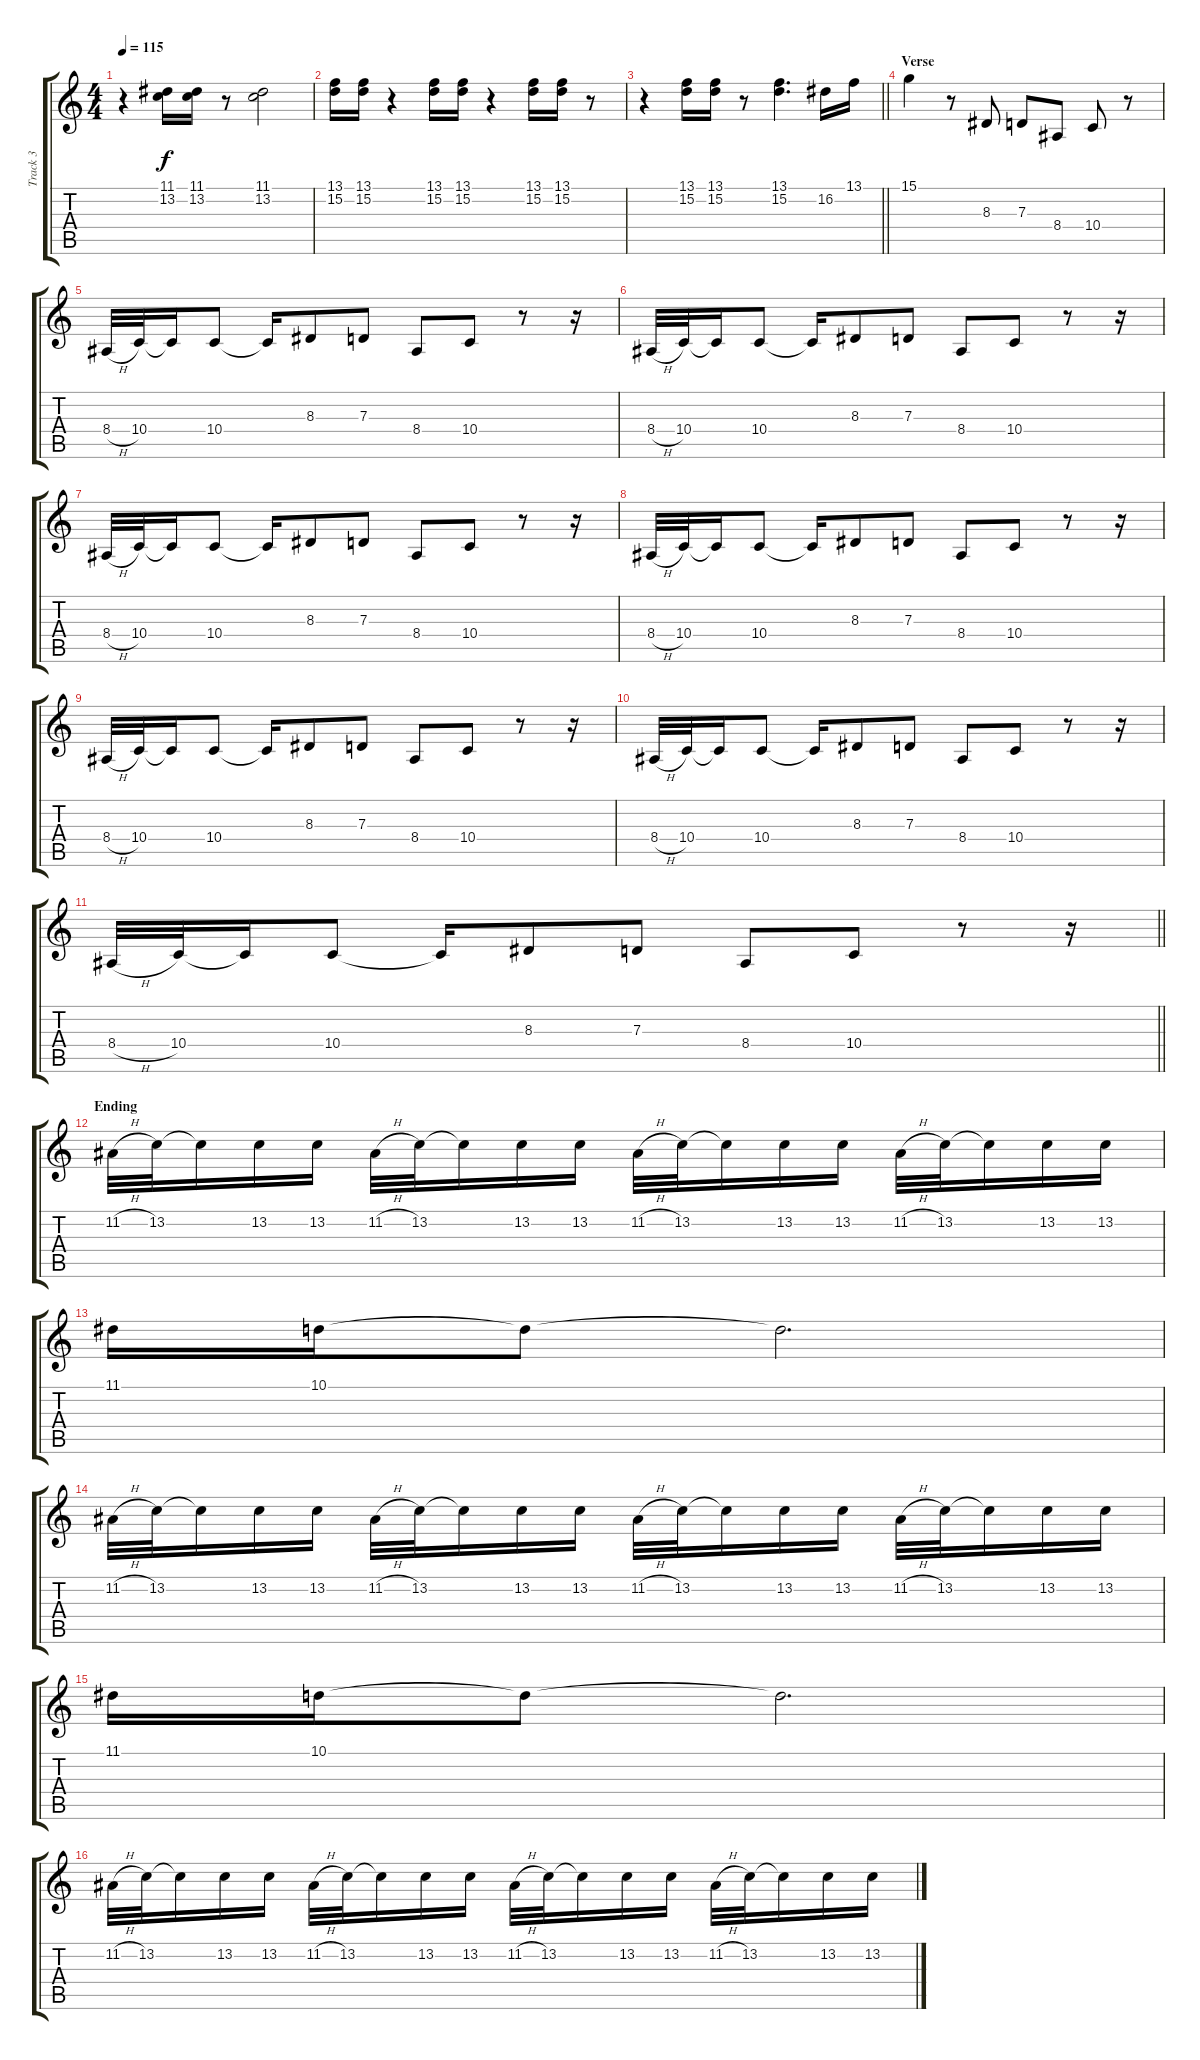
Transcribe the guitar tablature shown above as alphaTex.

\track ("Track 3" "Track 3") {instrument altosax}
\staff {score tabs}
\tuning (E4 B3 G3 D3 A2 E2) {hide}
\ts (4 4)
\tempo 115
\clef g2
\ks c
r.4{dy f} (11.1 13.2).16 (11.1 13.2).16 r.8 (11.1 13.2).2 |
(13.1 15.2).16 (13.1 15.2).16 r.4 (13.1 15.2).16 (13.1 15.2).16 r.4 (13.1 15.2).16 (13.1 15.2).16 r.8 |
\barLineRight lightlight
r.4 (13.1 15.2).16 (13.1 15.2).16 r.8 (13.1 15.2).4{d} 16.2.16 13.1.16 |
\section ("" "Verse")
15.1.4 r.8 8.3.8 7.3.8 8.4.8 10.4.8 r.8 |
8.4{h}.32 10.4.32 10.4{t}.16 10.4.8 10.4{t}.16 8.3.8 7.3.8 8.4.8 10.4.8 r.8 r.16 |
8.4{h}.32 10.4.32 10.4{t}.16 10.4.8 10.4{t}.16 8.3.8 7.3.8 8.4.8 10.4.8 r.8 r.16 |
8.4{h}.32 10.4.32 10.4{t}.16 10.4.8 10.4{t}.16 8.3.8 7.3.8 8.4.8 10.4.8 r.8 r.16 |
8.4{h}.32 10.4.32 10.4{t}.16 10.4.8 10.4{t}.16 8.3.8 7.3.8 8.4.8 10.4.8 r.8 r.16 |
8.4{h}.32 10.4.32 10.4{t}.16 10.4.8 10.4{t}.16 8.3.8 7.3.8 8.4.8 10.4.8 r.8 r.16 |
8.4{h}.32 10.4.32 10.4{t}.16 10.4.8 10.4{t}.16 8.3.8 7.3.8 8.4.8 10.4.8 r.8 r.16 |
\barLineRight lightlight
8.4{h}.32 10.4.32 10.4{t}.16 10.4.8 10.4{t}.16 8.3.8 7.3.8 8.4.8 10.4.8 r.8 r.16 |
\section ("" "Ending")
11.2{h}.32 13.2.32 13.2{t}.16 13.2.16 13.2.16 11.2{h}.32 13.2.32 13.2{t}.16 13.2.16 13.2.16 11.2{h}.32 13.2.32 13.2{t}.16 13.2.16 13.2.16 11.2{h}.32 13.2.32 13.2{t}.16 13.2.16 13.2.16 |
11.1.16 10.1.16 10.1{t}.8 10.1{t}.2{d} |
11.2{h}.32 13.2.32 13.2{t}.16 13.2.16 13.2.16 11.2{h}.32 13.2.32 13.2{t}.16 13.2.16 13.2.16 11.2{h}.32 13.2.32 13.2{t}.16 13.2.16 13.2.16 11.2{h}.32 13.2.32 13.2{t}.16 13.2.16 13.2.16 |
11.1.16 10.1.16 10.1{t}.8 10.1{t}.2{d} |
11.2{h}.32 13.2.32 13.2{t}.16 13.2.16 13.2.16 11.2{h}.32 13.2.32 13.2{t}.16 13.2.16 13.2.16 11.2{h}.32 13.2.32 13.2{t}.16 13.2.16 13.2.16 11.2{h}.32 13.2.32 13.2{t}.16 13.2.16 13.2.16
